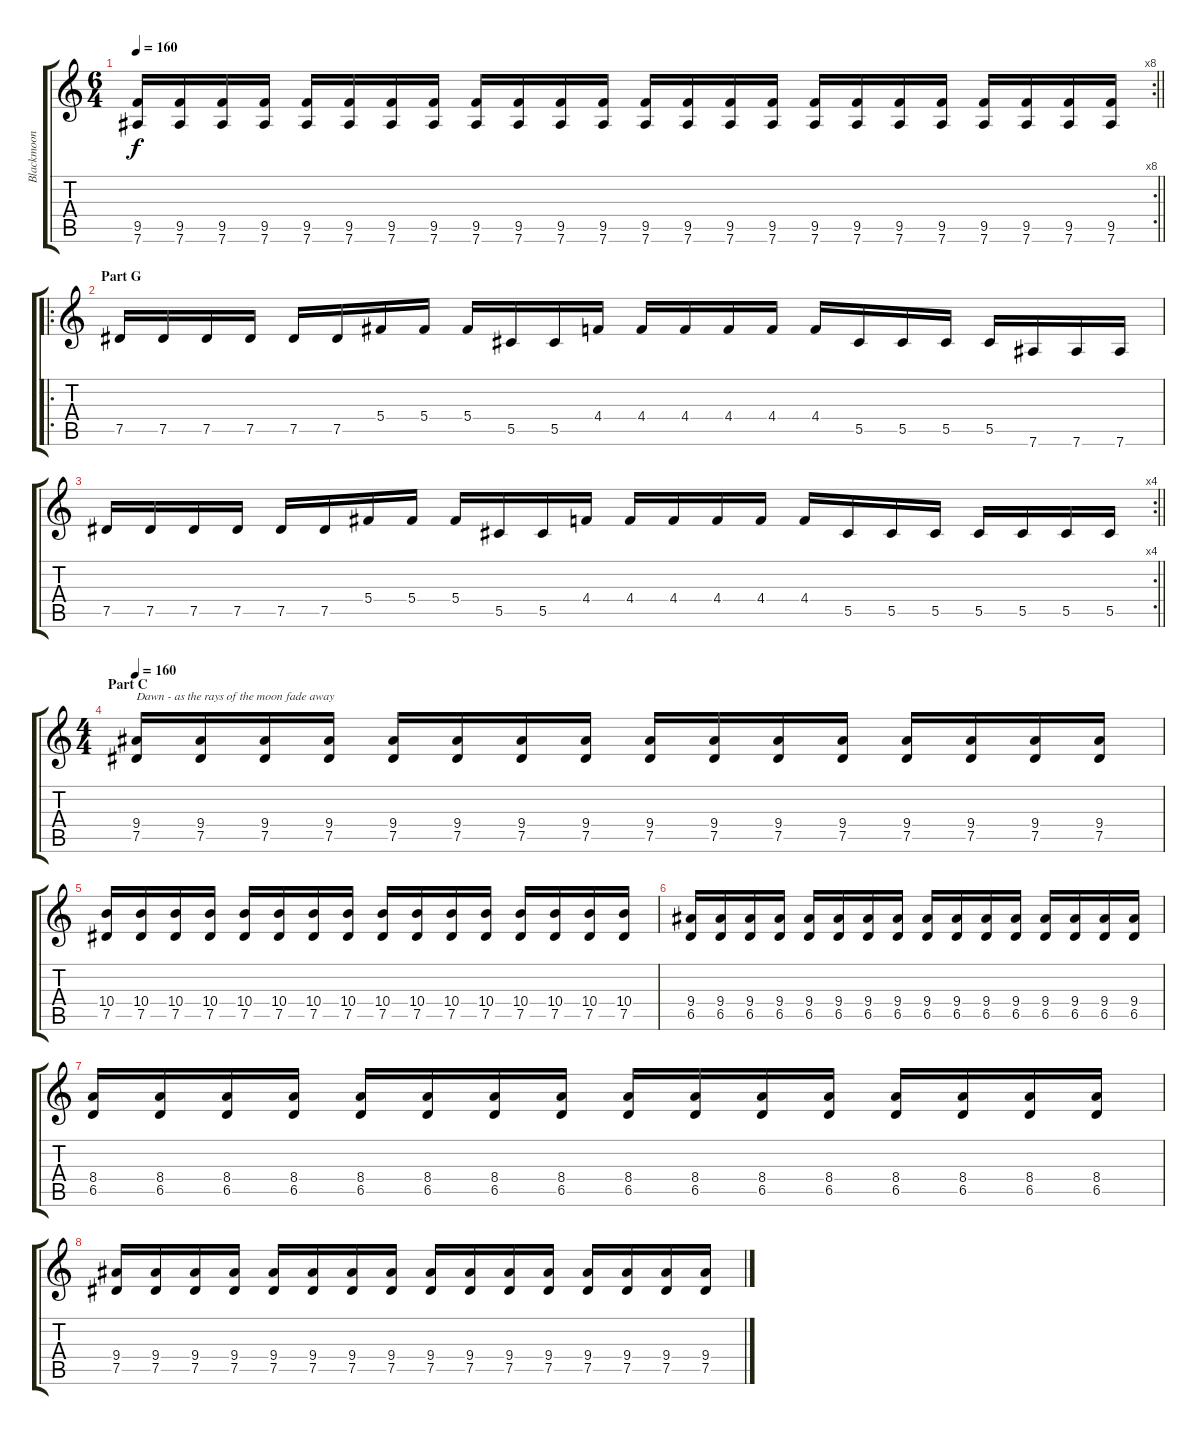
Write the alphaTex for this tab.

\track ("Blackmoon" "Blackmoon") {instrument distortionguitar}
\staff {score tabs}
\tuning (Eb4 Bb3 Gb3 Db3 Ab2 Eb2) {hide}
\rc 8
\ts (6 4)
\tempo 160
\clef g2
\barLineRight lightlight
\ks c
(9.5 7.6).16{dy f} (9.5 7.6).16 (9.5 7.6).16 (9.5 7.6).16 (9.5 7.6).16 (9.5 7.6).16 (9.5 7.6).16 (9.5 7.6).16 (9.5 7.6).16 (9.5 7.6).16 (9.5 7.6).16 (9.5 7.6).16 (9.5 7.6).16 (9.5 7.6).16 (9.5 7.6).16 (9.5 7.6).16 (9.5 7.6).16 (9.5 7.6).16 (9.5 7.6).16 (9.5 7.6).16 (9.5 7.6).16 (9.5 7.6).16 (9.5 7.6).16 (9.5 7.6).16 |
\ro
\section ("" "Part G")
7.5.16 7.5.16 7.5.16 7.5.16 7.5.16 7.5.16 5.4.16 5.4.16 5.4.16 5.5.16 5.5.16 4.4.16 4.4.16 4.4.16 4.4.16 4.4.16 4.4.16 5.5.16 5.5.16 5.5.16 5.5.16 7.6.16 7.6.16 7.6.16 |
\rc 4
\barLineRight lightlight
7.5.16 7.5.16 7.5.16 7.5.16 7.5.16 7.5.16 5.4.16 5.4.16 5.4.16 5.5.16 5.5.16 4.4.16 4.4.16 4.4.16 4.4.16 4.4.16 4.4.16 5.5.16 5.5.16 5.5.16 5.5.16 5.5.16 5.5.16 5.5.16 |
\ts (4 4)
\section ("" "Part C")
\tempo 160
(9.4 7.5).16{txt "Dawn - as the rays of the moon fade away"} (9.4 7.5).16 (9.4 7.5).16 (9.4 7.5).16 (9.4 7.5).16 (9.4 7.5).16 (9.4 7.5).16 (9.4 7.5).16 (9.4 7.5).16 (9.4 7.5).16 (9.4 7.5).16 (9.4 7.5).16 (9.4 7.5).16 (9.4 7.5).16 (9.4 7.5).16 (9.4 7.5).16 |
(10.4 7.5).16 (10.4 7.5).16 (10.4 7.5).16 (10.4 7.5).16 (10.4 7.5).16 (10.4 7.5).16 (10.4 7.5).16 (10.4 7.5).16 (10.4 7.5).16 (10.4 7.5).16 (10.4 7.5).16 (10.4 7.5).16 (10.4 7.5).16 (10.4 7.5).16 (10.4 7.5).16 (10.4 7.5).16 |
(9.4 6.5).16 (9.4 6.5).16 (9.4 6.5).16 (9.4 6.5).16 (9.4 6.5).16 (9.4 6.5).16 (9.4 6.5).16 (9.4 6.5).16 (9.4 6.5).16 (9.4 6.5).16 (9.4 6.5).16 (9.4 6.5).16 (9.4 6.5).16 (9.4 6.5).16 (9.4 6.5).16 (9.4 6.5).16 |
(8.4 6.5).16 (8.4 6.5).16 (8.4 6.5).16 (8.4 6.5).16 (8.4 6.5).16 (8.4 6.5).16 (8.4 6.5).16 (8.4 6.5).16 (8.4 6.5).16 (8.4 6.5).16 (8.4 6.5).16 (8.4 6.5).16 (8.4 6.5).16 (8.4 6.5).16 (8.4 6.5).16 (8.4 6.5).16 |
(9.4 7.5).16 (9.4 7.5).16 (9.4 7.5).16 (9.4 7.5).16 (9.4 7.5).16 (9.4 7.5).16 (9.4 7.5).16 (9.4 7.5).16 (9.4 7.5).16 (9.4 7.5).16 (9.4 7.5).16 (9.4 7.5).16 (9.4 7.5).16 (9.4 7.5).16 (9.4 7.5).16 (9.4 7.5).16
